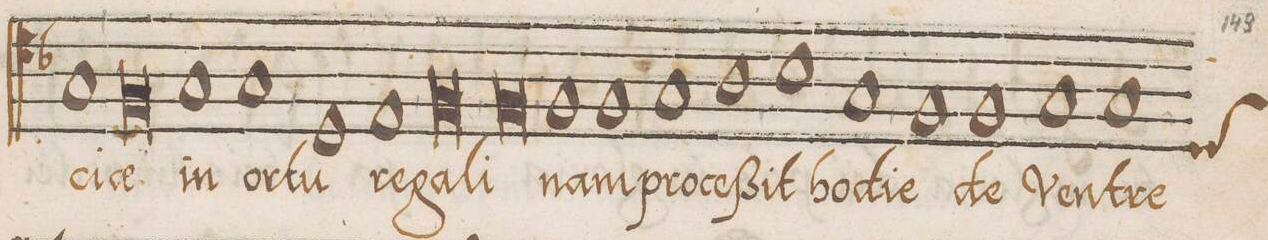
**kern	**text
*I"ALTVS	*
*clefC4	*
*k[b-]	*
*met()	*
*M2/1	*
1G	-ci-
=83-	=83-
0F	-ae
=84-	=84-
1G	in
1G	or-
=85-	=85-
1D	-tu
1E	re-
=86-	=86-
0F	-ga-
=87-	=87-
0F	-li
=88-	=88-
1F	nam
1F	pro-
=89-	=89-
1G	-ceſ-
1A	-sit
=90-	=90-
1B-	ho-
1G	-di-
=91-	=91-
1F	-e
1F	de
=92-	=92-
1G	Ven-
*custos:D	*
1G	-tre
=93-	=93-
*-	*-
